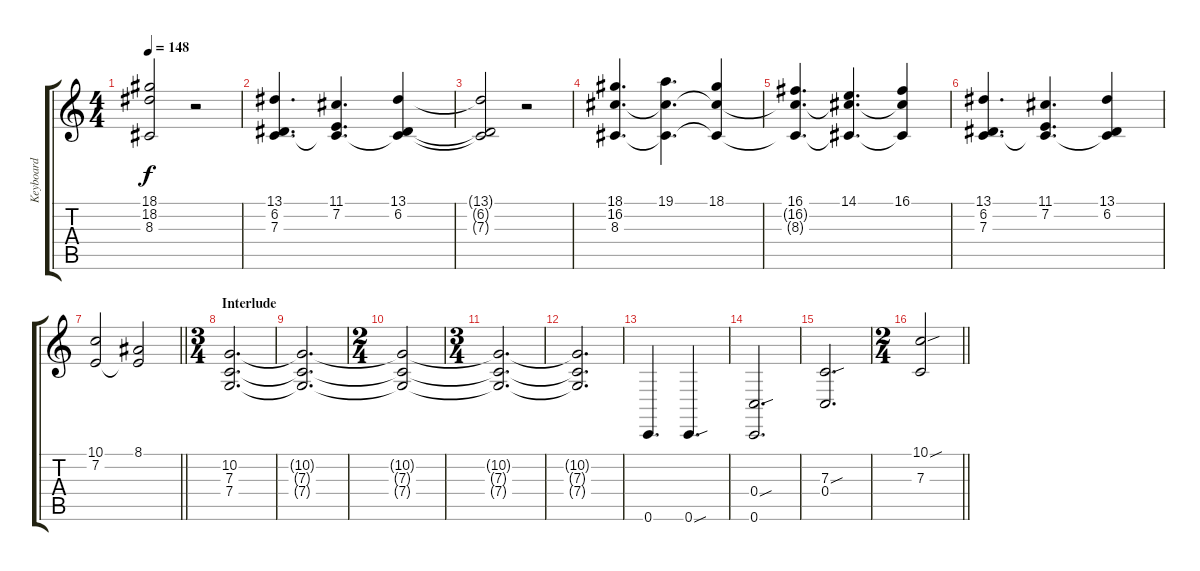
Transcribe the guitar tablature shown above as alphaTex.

\track ("Keyboard" "Keyboard") {instrument stringensemble1}
\staff {score tabs}
\tuning (D4 A3 F3 C3 G2 C2) {hide}
\ts (4 4)
\tempo 148
\clef g2
\ks c
(18.1{t} 18.2{t} 8.3{t}).2{dy f} r.2 |
(13.1 6.2 7.3).4{d} (11.1 7.2 7.3{t}).4{d} (13.1 6.2 7.3{t}).4 |
(13.1{t} 6.2{t} 7.3{t}).2 r.2 |
(18.1 16.2 8.3).4{d} (19.1 16.2{t} 8.3{t}).4{d} (18.1 16.2{t} 8.3{t}).4 |
(16.1 16.2{t} 8.3{t}).4{d} (14.1 16.2{t} 8.3{t}).4{d} (16.1 16.2{t} 8.3{t}).4 |
(13.1 6.2 7.3).4{d} (11.1 7.2 7.3{t}).4{d} (13.1 6.2 7.3{t}).4 |
\barLineRight lightlight
(10.1 7.2).2 (8.1 7.2{t}).2 |
\ts (3 4)
\section ("" "Interlude")
(10.2 7.3 7.4).2{d instrument synthstrings1} |
(10.2{t} 7.3{t} 7.4{t}).2{d} |
\ts (2 4)
(10.2{t} 7.3{t} 7.4{t}).2 |
\ts (3 4)
(10.2{t} 7.3{t} 7.4{t}).2{d} |
(10.2{t} 7.3{t} 7.4{t}).2{d} |
0.6.4{d instrument lead2sawtooth} 0.6{sou}.4{d} |
(0.4{sou} 0.6).2{d} |
(7.3{sou} 0.4).2{d} |
\ts (2 4)
\barLineRight lightlight
(10.1{sou} 7.3).2
